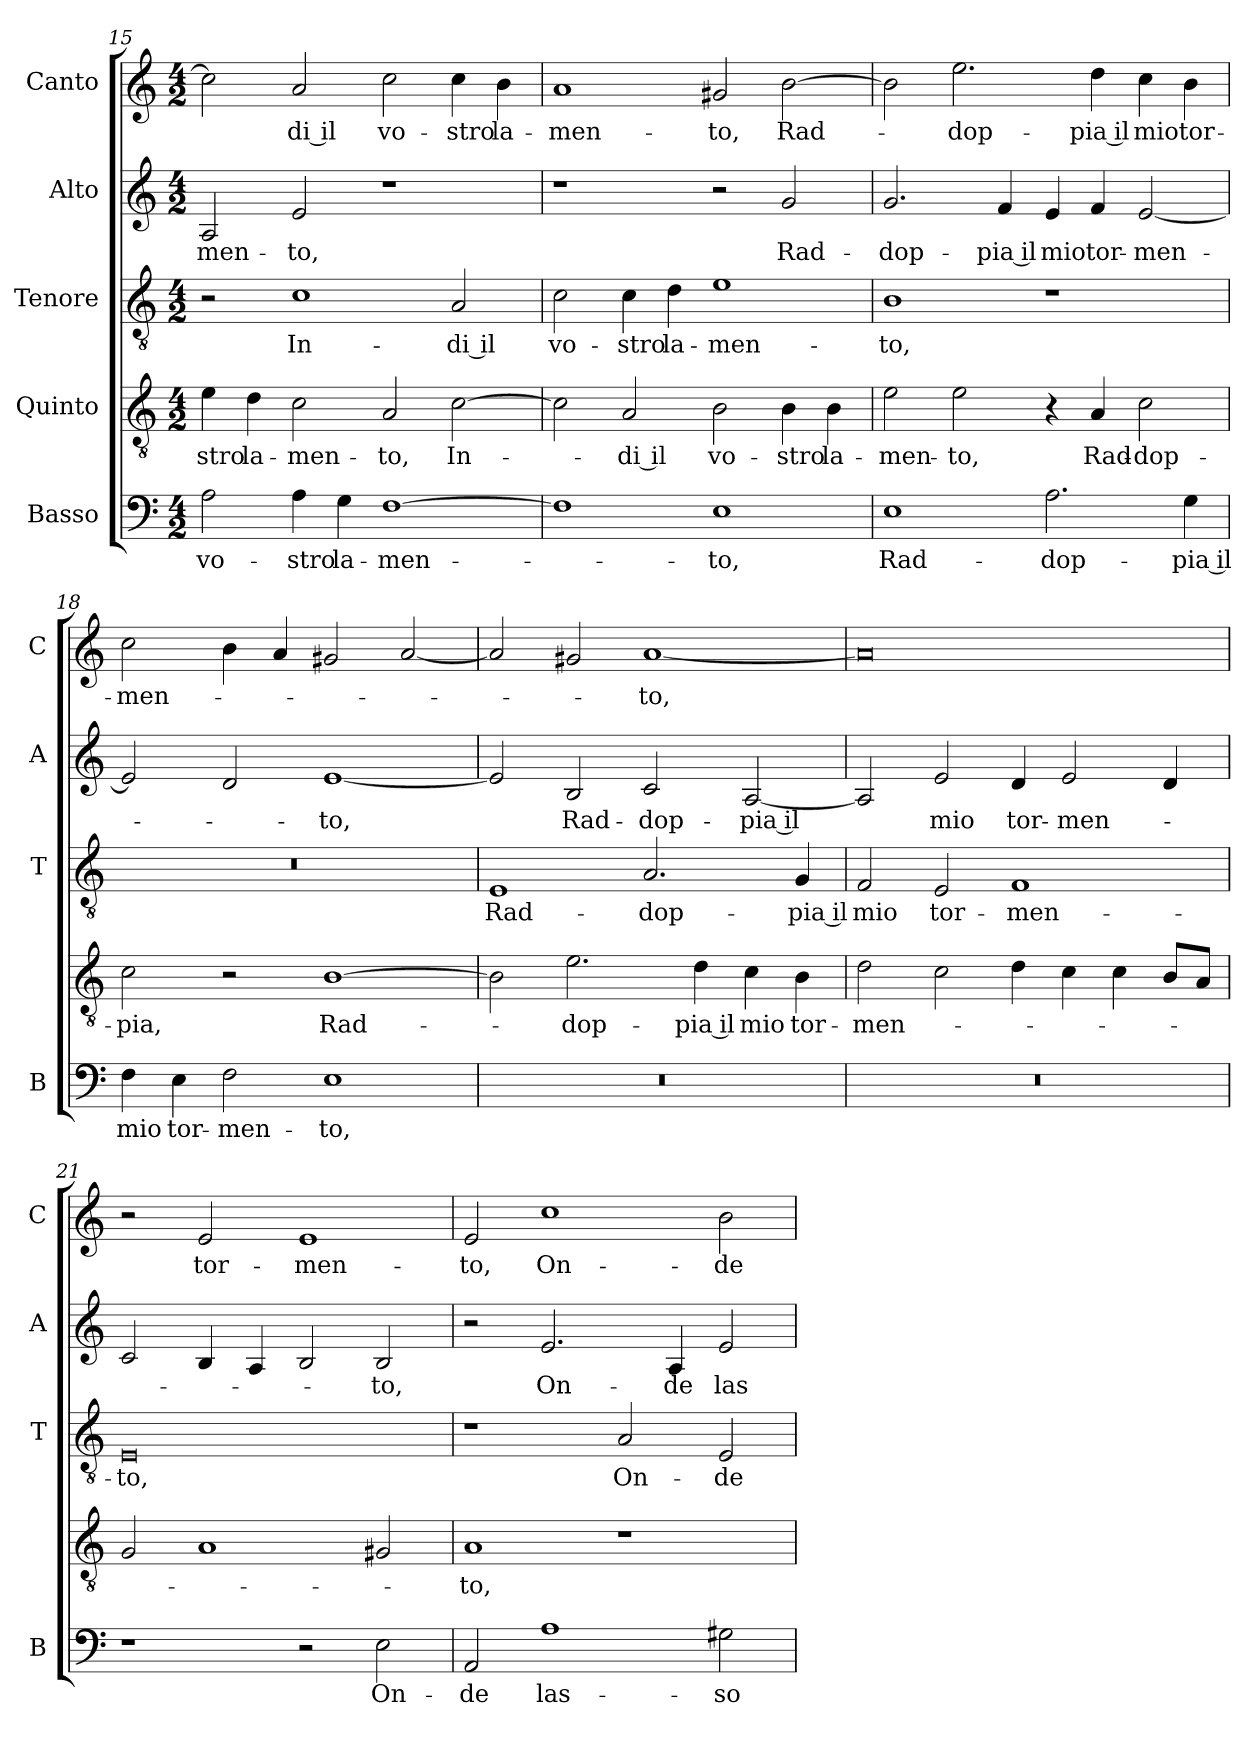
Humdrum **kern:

**kern	**text	**kern	**text	**kern	**text	**kern	**text	**kern	**text
*part5	*part5	*part4	*part4	*part3	*part3	*part2	*part2	*part1	*part1
*staff5	*staff5	*staff4	*staff4	*staff3	*staff3	*staff2	*staff2	*staff1	*staff1
*I"Basso	*	*I"Quinto	*	*I"Tenore	*	*I"Alto	*	*I"Canto	*
*I'B	*	*	*	*I'T	*	*I'A	*	*I'C	*
*clefF4	*	*clefGv2	*	*clefGv2	*	*clefG2	*	*clefG2	*
*k[]	*	*k[]	*	*k[]	*	*k[]	*	*k[]	*
*C:	*	*C:	*	*C:	*	*C:	*	*C:	*
*M4/2	*	*M4/2	*	*M4/2	*	*M4/2	*	*M4/2	*
=15	=15	=15	=15	=15	=15	=15	=15	=15	=15
!	!LO:LY:b	!	!LO:LY:b	!	!	!	!LO:LY:b	!	!
2A\	vo-	4e\	-stro	2r	.	2A/	-men-	2cc\]	.
!	!	!	!LO:LY:b	!	!	!	!	!	!
.	.	4d\	la-	.	.	.	.	.	.
!	!LO:LY:b	!	!LO:LY:b	!	!LO:LY:b	!	!LO:LY:b	!	!LO:LY:b
4A\	-stro	2c\	-men-	1c	In-	2e/	-to,	2a/	-di il
!	!LO:LY:b	!	!	!	!	!	!	!	!
4G\	la-	.	.	.	.	.	.	.	.
!	!LO:LY:b	!	!LO:LY:b	!	!	!	!	!	!LO:LY:b
[1F	-men-	2A/	-to,	.	.	1r	.	2cc\	vo-
!	!	!	!LO:LY:b	!	!LO:LY:b	!	!	!	!LO:LY:b
.	.	[2c\	In-	2A/	-di il	.	.	4cc\	-stro
!	!	!	!	!	!	!	!	!	!LO:LY:b
.	.	.	.	.	.	.	.	4b\	la-
!!LO:LB:g=z
=16	=16	=16	=16	=16	=16	=16	=16	=16	=16
!	!	!	!	!	!LO:LY:b	!	!	!	!LO:LY:b
1F]	.	2c\]	.	2c\	vo-	1r	.	1a	-men-
!	!	!	!LO:LY:b	!	!LO:LY:b	!	!	!	!
.	.	2A/	-di il	4c\	-stro	.	.	.	.
!	!	!	!	!	!LO:LY:b	!	!	!	!
.	.	.	.	4d\	la-	.	.	.	.
!	!LO:LY:b	!	!LO:LY:b	!	!LO:LY:b	!	!	!	!LO:LY:b
1E	-to,	2B\	vo-	1e	-men-	2r	.	2g#X/	-to,
!	!	!	!LO:LY:b	!	!	!	!LO:LY:b	!	!LO:LY:b
.	.	4B\	-stro	.	.	2g/	Rad-	[2b\	Rad-
!	!	!	!LO:LY:b	!	!	!	!	!	!
.	.	4B\	la-	.	.	.	.	.	.
=17	=17	=17	=17	=17	=17	=17	=17	=17	=17
!	!LO:LY:b	!	!LO:LY:b	!	!LO:LY:b	!	!LO:LY:b	!	!
1E	Rad-	2e\	-men-	1B	-to,	2.g/	-dop-	2b\]	.
!	!	!	!LO:LY:b	!	!	!	!	!	!LO:LY:b
.	.	2e\	-to,	.	.	.	.	2.ee\	-dop-
!	!	!	!	!	!	!	!LO:LY:b	!	!
.	.	.	.	.	.	4f/	-pia il	.	.
!	!LO:LY:b	!	!	!	!	!	!LO:LY:b	!	!
2.A\	-dop-	4r	.	1r	.	4e/	mio	.	.
!	!	!	!LO:LY:b	!	!	!	!LO:LY:b	!	!LO:LY:b
.	.	4A/	Rad-	.	.	4f/	tor-	4dd\	-pia il
!	!	!	!LO:LY:b	!	!	!	!LO:LY:b	!	!LO:LY:b
.	.	2c\	-dop-	.	.	[2e/	-men-	4cc\	mio
!	!LO:LY:b	!	!	!	!	!	!	!	!LO:LY:b
4G\	-pia il	.	.	.	.	.	.	4b\	tor-
=18	=18	=18	=18	=18	=18	=18	=18	=18	=18
!	!LO:LY:b	!	!LO:LY:b	!	!	!	!	!	!LO:LY:b
4F\	mio	2c\	-pia,	0r	.	2e/]	.	2cc\	-men-
!	!LO:LY:b	!	!	!	!	!	!	!	!
4E\	tor-	.	.	.	.	.	.	.	.
!	!LO:LY:b	!	!	!	!	!	!	!	!
2F\	-men-	2r	.	.	.	2d/	.	4b\	.
.	.	.	.	.	.	.	.	4a/	.
!	!LO:LY:b	!	!LO:LY:b	!	!	!	!LO:LY:b	!	!
1E	-to,	[1B	Rad-	.	.	[1e	-to,	2g#X/	.
.	.	.	.	.	.	.	.	[2a/	.
=19	=19	=19	=19	=19	=19	=19	=19	=19	=19
!	!	!	!	!	!LO:LY:b	!	!	!	!
0r	.	2B\]	.	1E	Rad-	2e/]	.	2a/]	.
!	!	!	!LO:LY:b	!	!	!	!LO:LY:b	!	!
.	.	2.e\	-dop-	.	.	2B/	Rad-	2g#X/	.
!	!	!	!	!	!LO:LY:b	!	!LO:LY:b	!	!LO:LY:b
.	.	.	.	2.A/	-dop-	2c/	-dop-	[1a	-to,
!	!	!	!LO:LY:b	!	!	!	!	!	!
.	.	4d\	-pia il	.	.	.	.	.	.
!	!	!	!LO:LY:b	!	!	!	!LO:LY:b	!	!
.	.	4c\	mio	.	.	[2A/	-pia il	.	.
!	!	!	!LO:LY:b	!	!LO:LY:b	!	!	!	!
.	.	4B\	tor-	4G/	-pia il	.	.	.	.
!!LO:LB:g=z
=20	=20	=20	=20	=20	=20	=20	=20	=20	=20
!	!	!	!LO:LY:b	!	!LO:LY:b	!	!	!	!
0r	.	2d\	-men-	2F/	mio	2A/]	.	0a]	.
!	!	!	!	!	!LO:LY:b	!	!LO:LY:b	!	!
.	.	2c\	.	2E/	tor-	2e/	mio	.	.
!	!	!	!	!	!LO:LY:b	!	!LO:LY:b	!	!
.	.	4d\	.	1F	-men-	4d/	tor-	.	.
!	!	!	!	!	!	!	!LO:LY:b	!	!
.	.	4c\	.	.	.	2e/	-men-	.	.
.	.	4c\	.	.	.	.	.	.	.
.	.	8B/L	.	.	.	4d/	.	.	.
.	.	8A/J	.	.	.	.	.	.	.
=21	=21	=21	=21	=21	=21	=21	=21	=21	=21
!	!	!	!	!	!LO:LY:b	!	!	!	!
1r	.	2G/	.	0E	-to,	2c/	.	2r	.
!	!	!	!	!	!	!	!	!	!LO:LY:b
.	.	1A	.	.	.	4B/	.	2e/	tor-
.	.	.	.	.	.	4A/	.	.	.
!	!	!	!	!	!	!	!	!	!LO:LY:b
2r	.	.	.	.	.	2B/	.	1e	-men-
!	!LO:LY:b	!	!	!	!	!	!LO:LY:b	!	!
2E\	On-	2G#X/	.	.	.	2B/	-to,	.	.
=22	=22	=22	=22	=22	=22	=22	=22	=22	=22
!	!LO:LY:b	!	!LO:LY:b	!	!	!	!	!	!LO:LY:b
2AA/	-de	1A	-to,	1r	.	2r	.	2e/	-to,
!	!LO:LY:b	!	!	!	!	!	!LO:LY:b	!	!LO:LY:b
1A	las-	.	.	.	.	2.e/	On-	1cc	On-
!	!	!	!	!	!LO:LY:b	!	!	!	!
.	.	1r	.	2A/	On-	.	.	.	.
!	!	!	!	!	!	!	!LO:LY:b	!	!
.	.	.	.	.	.	4A/	-de	.	.
!	!LO:LY:b	!	!	!	!LO:LY:b	!	!LO:LY:b	!	!LO:LY:b
2G#X\	-so	.	.	2E/	-de	2e/	las-	2b\	-de
=	=	=	=	=	=	=	=	=	=
*-	*-	*-	*-	*-	*-	*-	*-	*-	*-
